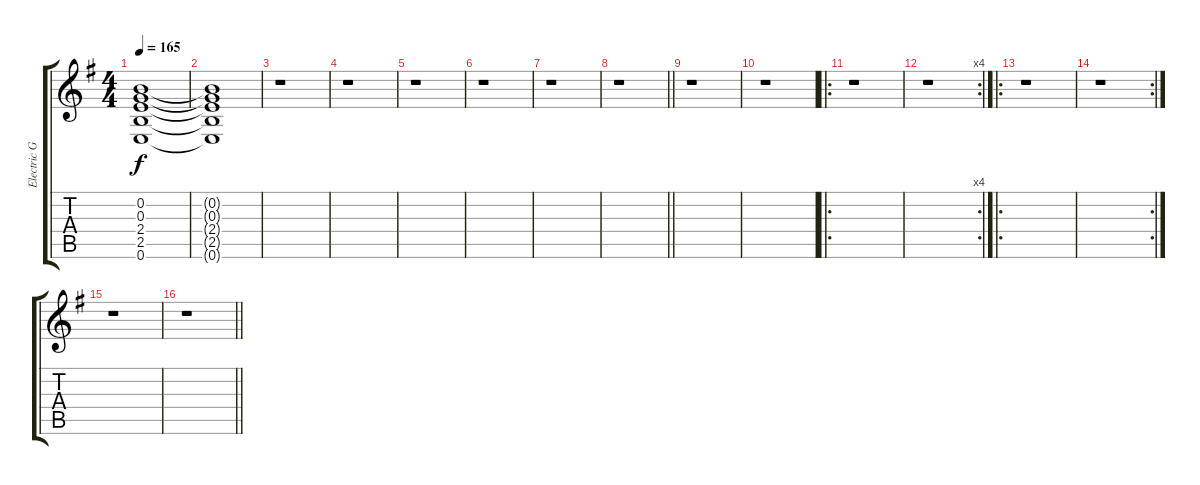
\track ("Electric Gtr (Clean Tone)" "Electric G") {instrument electricguitarclean}
\staff {score tabs}
\tuning (E4 B3 G3 D3 A2 E2) {hide}
\ts (4 4)
\tempo 165
\clef g2
\ks g
(0.2 0.3 2.4 2.5 0.6).1{dy f instrument electricguitarclean} |
(0.2{t} 0.3{t} 2.4{t} 2.5{t} 0.6{t}).1 |
r.1 |
r.1 |
r.1 |
r.1 |
r.1 |
\barLineRight lightlight
r.1 |
r.1 |
r.1 |
\ro
r.1 |
\rc 4
r.1 |
\ro
r.1 |
\rc 2
r.1 |
r.1 |
\barLineRight lightlight
r.1
